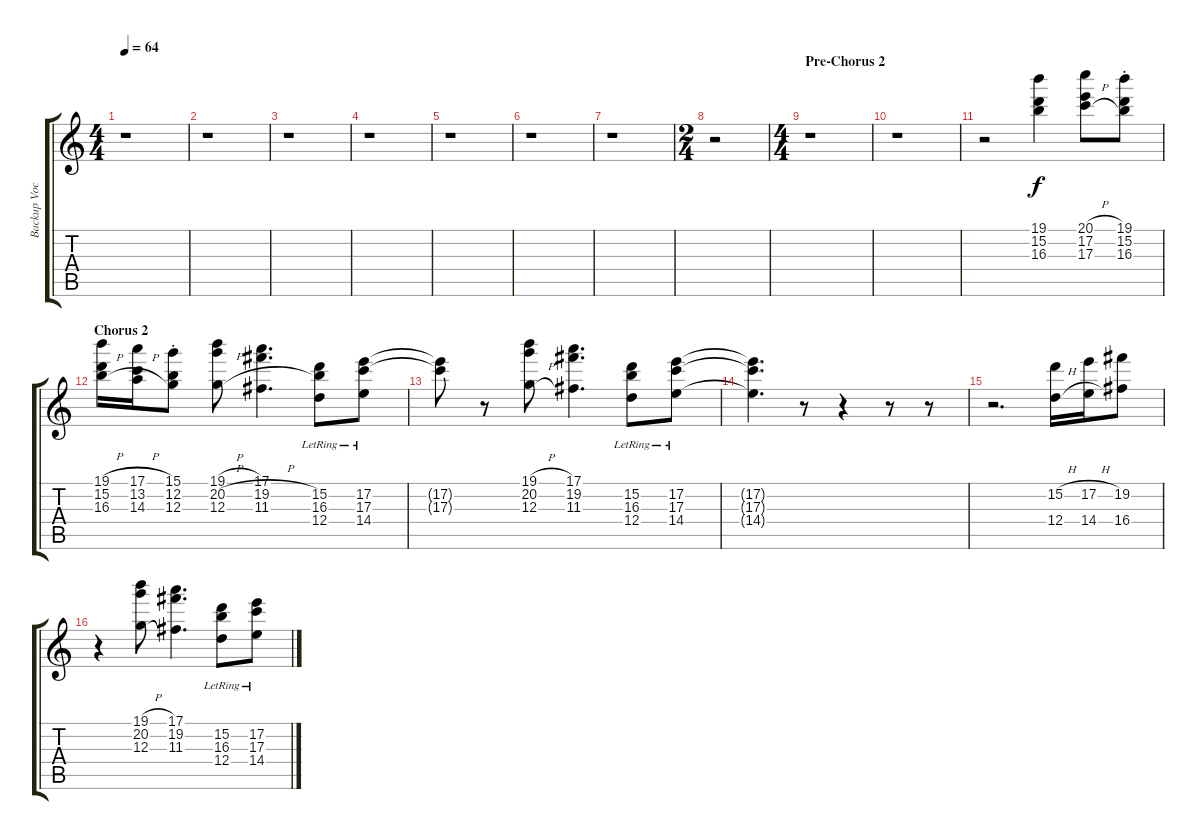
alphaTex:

\track ("Backup Vocals" "Backup Voc") {instrument electricbassfinger}
\staff {score tabs}
\tuning (E4 B3 G3 D3 A2 E2) {hide}
\ts (4 4)
\tempo 64
\clef g2
\ks c
r.1{dy f} |
r.1 |
r.1 |
r.1 |
r.1 |
r.1 |
r.1 |
\ts (2 4)
r.2 |
\ts (4 4)
\section ("" "Pre-Chorus 2")
r.1 |
r.1 |
r.2 (19.1 15.2 16.3).4 (20.1{h} 17.2{h} 17.3{h}).8 (19.1{st} 15.2{st} 16.3{st}).8 |
\section ("" "Chorus 2")
(19.1{h} 15.2{h} 16.3{h}).16 (17.1{h} 13.2{h} 14.3{h}).16 (15.1{st} 12.2{st} 12.3{st}).8 (19.1{h} 20.2{h} 12.3{h}).8 (17.1 19.2{h} 11.3{h}).4{d} (15.2{lr} 16.3 12.4).8 (17.2{lr} 17.3 14.4).8 |
(17.2{t} 17.3{t}).8 r.8 (19.1{h} 20.2{h} 12.3{h}).8 (17.1 19.2 11.3).4{d} (15.2{lr} 16.3 12.4).8 (17.2{lr} 17.3 14.4).8 |
(17.2{t} 17.3{t} 14.4{t}).4{d} r.8 r.4 r.8 r.8 |
r.2{d} (15.2{h} 12.4{h}).16 (17.2{h} 14.4{h}).16 (19.2 16.4).8 |
r.4 (19.1{h} 20.2{h} 12.3{h}).8 (17.1 19.2 11.3).4{d} (15.2{lr} 16.3 12.4).8 (17.2{lr} 17.3 14.4).8
